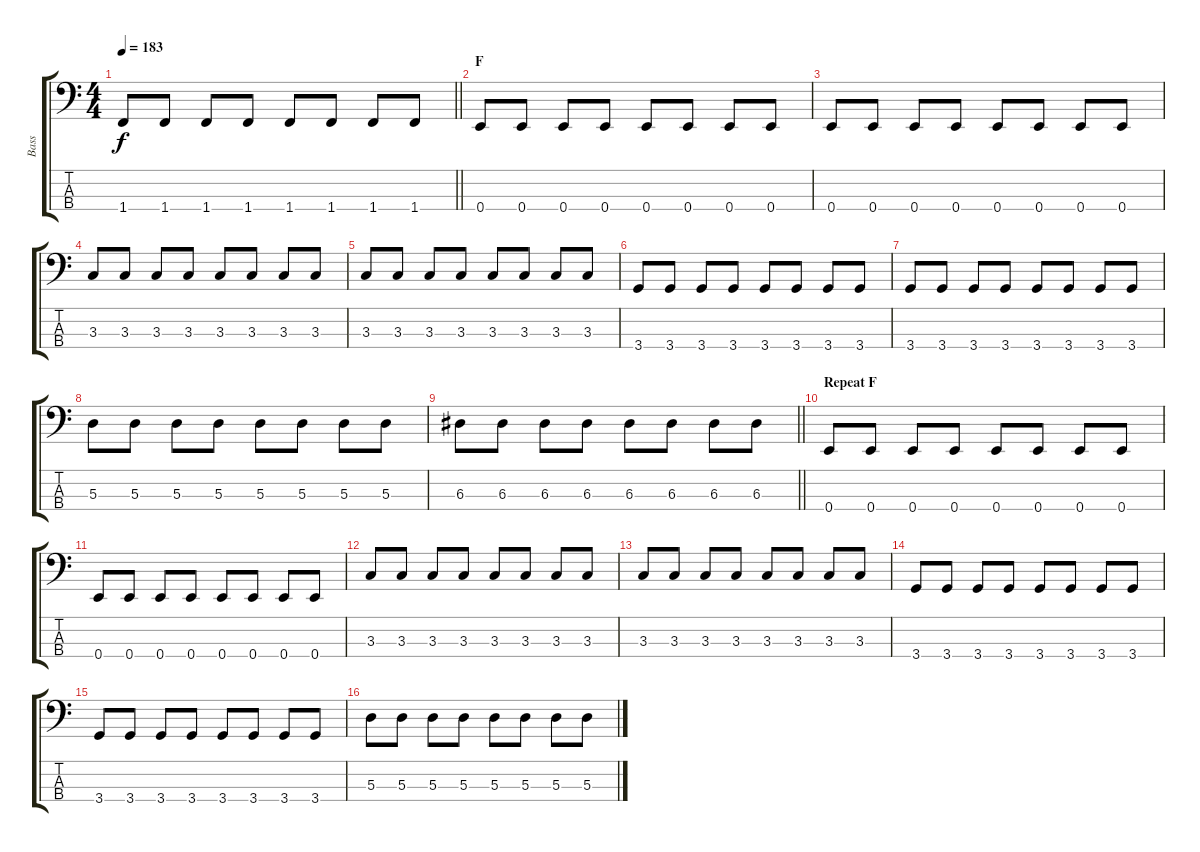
\track ("Bass" "Bass") {instrument electricbassfinger}
\staff {score tabs}
\tuning (G2 D2 A1 E1) {hide}
\ts (4 4)
\tempo 183
\clef f4
\barLineRight lightlight
\ks c
1.4.8{dy f} 1.4.8 1.4.8 1.4.8 1.4.8 1.4.8 1.4.8 1.4.8 |
\section ("" "F")
0.4.8 0.4.8 0.4.8 0.4.8 0.4.8 0.4.8 0.4.8 0.4.8 |
0.4.8 0.4.8 0.4.8 0.4.8 0.4.8 0.4.8 0.4.8 0.4.8 |
3.3.8 3.3.8 3.3.8 3.3.8 3.3.8 3.3.8 3.3.8 3.3.8 |
3.3.8 3.3.8 3.3.8 3.3.8 3.3.8 3.3.8 3.3.8 3.3.8 |
3.4.8 3.4.8 3.4.8 3.4.8 3.4.8 3.4.8 3.4.8 3.4.8 |
3.4.8 3.4.8 3.4.8 3.4.8 3.4.8 3.4.8 3.4.8 3.4.8 |
5.3.8 5.3.8 5.3.8 5.3.8 5.3.8 5.3.8 5.3.8 5.3.8 |
\barLineRight lightlight
6.3.8 6.3.8 6.3.8 6.3.8 6.3.8 6.3.8 6.3.8 6.3.8 |
\section ("" "Repeat F")
0.4.8 0.4.8 0.4.8 0.4.8 0.4.8 0.4.8 0.4.8 0.4.8 |
0.4.8 0.4.8 0.4.8 0.4.8 0.4.8 0.4.8 0.4.8 0.4.8 |
3.3.8 3.3.8 3.3.8 3.3.8 3.3.8 3.3.8 3.3.8 3.3.8 |
3.3.8 3.3.8 3.3.8 3.3.8 3.3.8 3.3.8 3.3.8 3.3.8 |
3.4.8 3.4.8 3.4.8 3.4.8 3.4.8 3.4.8 3.4.8 3.4.8 |
3.4.8 3.4.8 3.4.8 3.4.8 3.4.8 3.4.8 3.4.8 3.4.8 |
5.3.8 5.3.8 5.3.8 5.3.8 5.3.8 5.3.8 5.3.8 5.3.8
